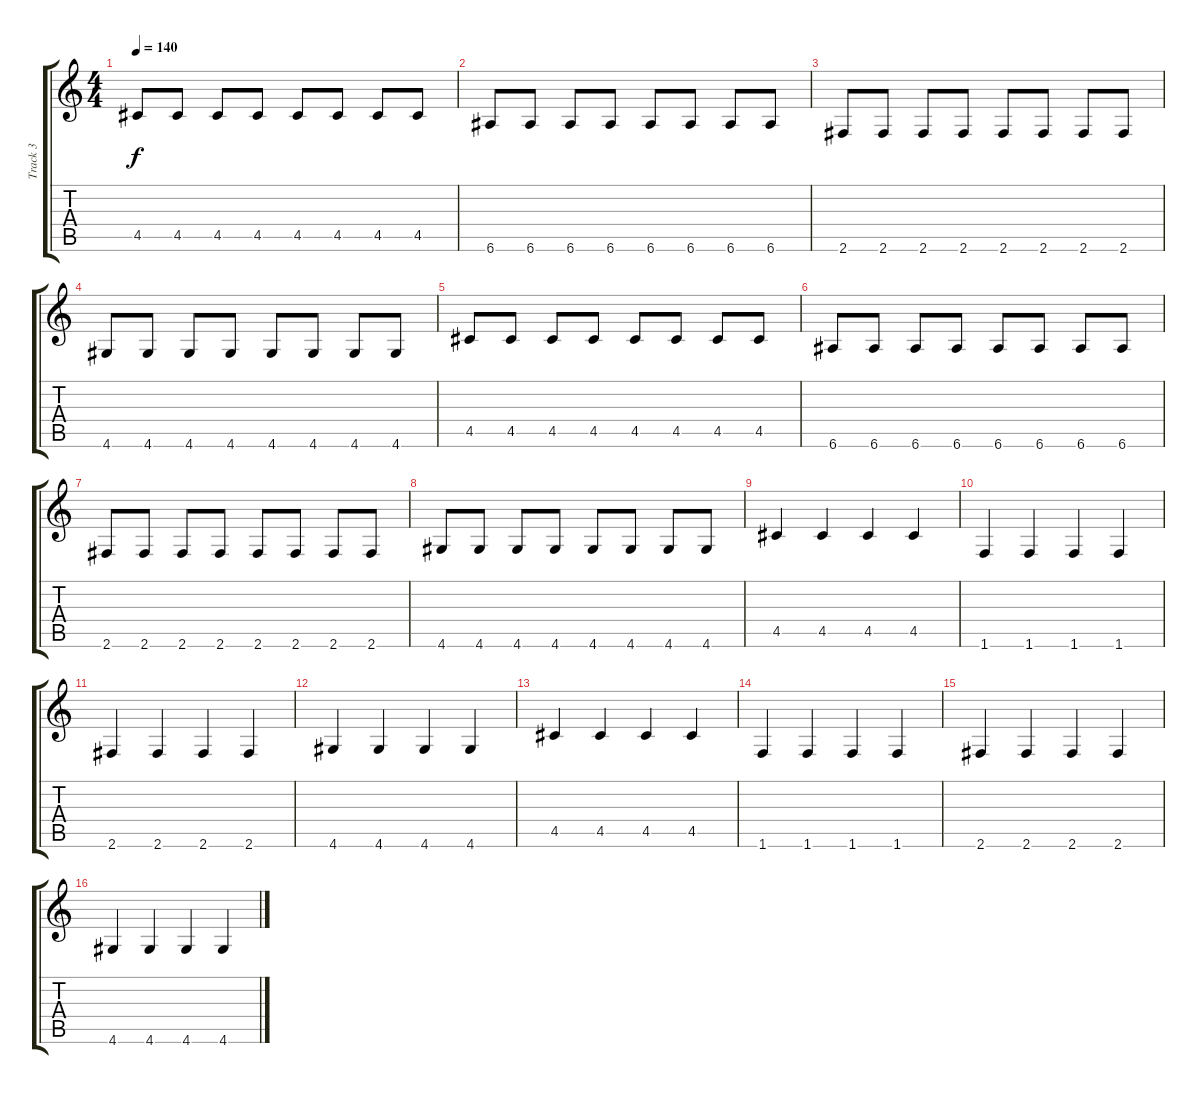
\track ("Track 3" "Track 3") {instrument electricbassfinger}
\staff {score tabs}
\tuning (E4 B3 G3 D3 A2 E2) {hide}
\ts (4 4)
\tempo 140
\clef g2
\ks c
4.5.8{dy f} 4.5.8 4.5.8 4.5.8 4.5.8 4.5.8 4.5.8 4.5.8 |
6.6.8 6.6.8 6.6.8 6.6.8 6.6.8 6.6.8 6.6.8 6.6.8 |
2.6.8 2.6.8 2.6.8 2.6.8 2.6.8 2.6.8 2.6.8 2.6.8 |
4.6.8 4.6.8 4.6.8 4.6.8 4.6.8 4.6.8 4.6.8 4.6.8 |
4.5.8 4.5.8 4.5.8 4.5.8 4.5.8 4.5.8 4.5.8 4.5.8 |
6.6.8 6.6.8 6.6.8 6.6.8 6.6.8 6.6.8 6.6.8 6.6.8 |
2.6.8 2.6.8 2.6.8 2.6.8 2.6.8 2.6.8 2.6.8 2.6.8 |
4.6.8 4.6.8 4.6.8 4.6.8 4.6.8 4.6.8 4.6.8 4.6.8 |
4.5.4 4.5.4 4.5.4 4.5.4 |
1.6.4 1.6.4 1.6.4 1.6.4 |
2.6.4 2.6.4 2.6.4 2.6.4 |
4.6.4 4.6.4 4.6.4 4.6.4 |
4.5.4 4.5.4 4.5.4 4.5.4 |
1.6.4 1.6.4 1.6.4 1.6.4 |
2.6.4 2.6.4 2.6.4 2.6.4 |
4.6.4 4.6.4 4.6.4 4.6.4
